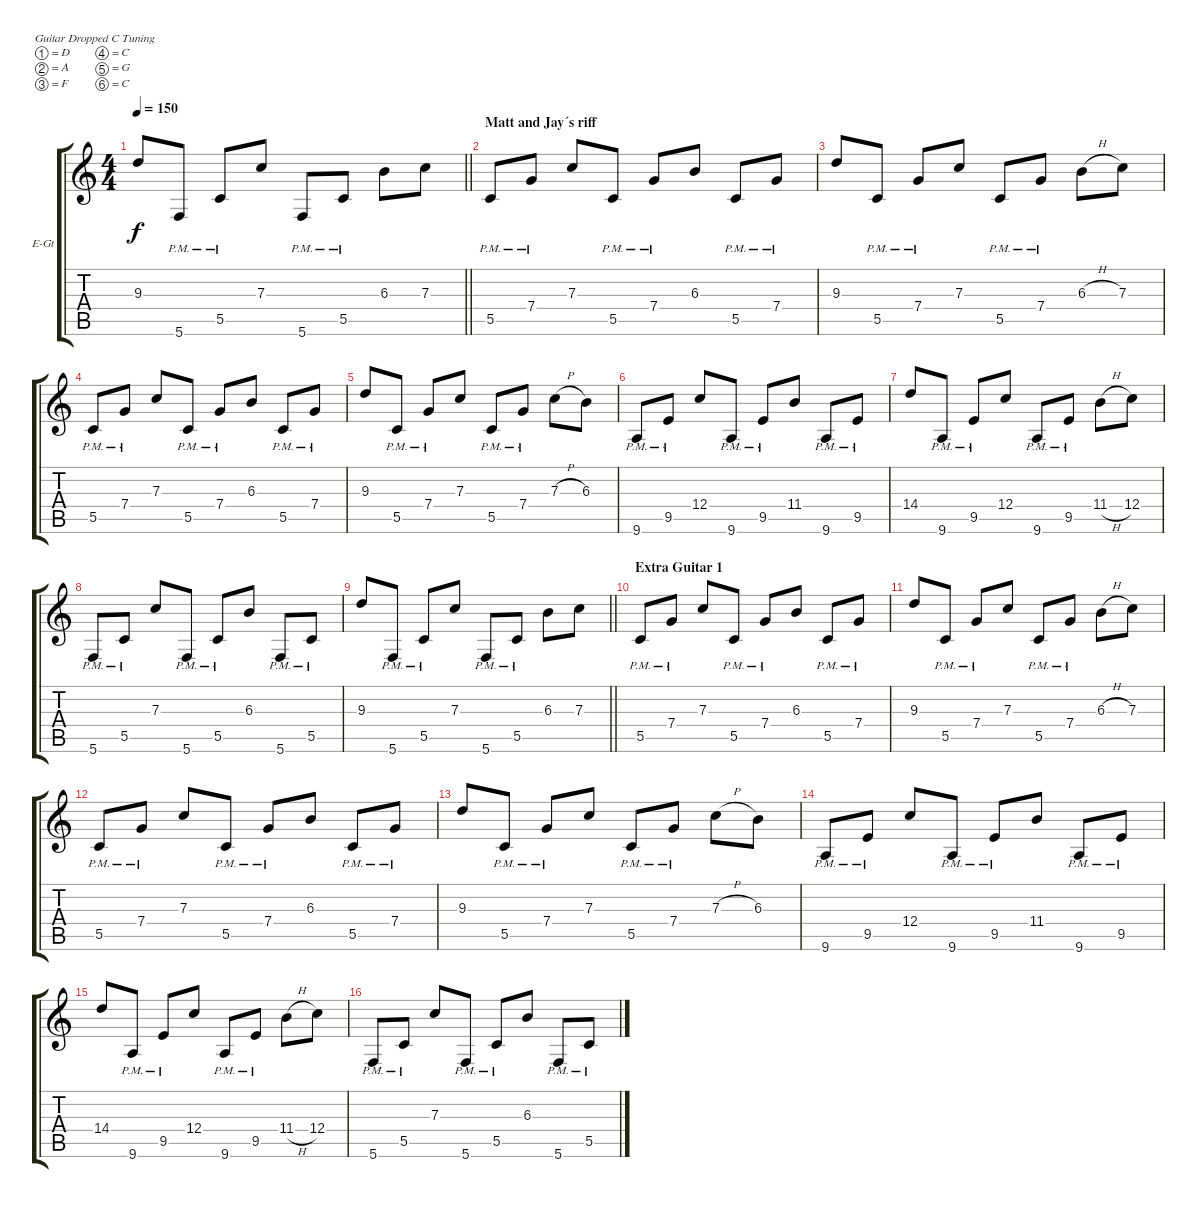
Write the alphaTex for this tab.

\bracketExtendMode groupsimilarinstruments
\firstSystemTrackNameOrientation horizontal
\otherSystemsTrackNameOrientation horizontal
\track ("Padge" "E-Gt") {solo instrument overdrivenguitar}
\staff {score tabs}
\tuning (D4 A3 F3 C3 G2 C2)
\ts (4 4)
\tempo 150
\clef g2
\barLineRight lightlight
\ks c
9.3.8{dy f} 5.6{pm}.8 5.5{pm}.8 7.3.8 5.6{pm}.8 5.5{pm}.8 6.3.8 7.3.8 |
\section ("" "Matt and Jay´s riff")
5.5{pm}.8 7.4{pm}.8 7.3.8 5.5{pm}.8 7.4{pm}.8 6.3.8 5.5{pm}.8 7.4{pm}.8 |
9.3.8 5.5{pm}.8 7.4{pm}.8 7.3.8 5.5{pm}.8 7.4{pm}.8 6.3{h}.8 7.3.8 |
5.5{pm}.8 7.4{pm}.8 7.3.8 5.5{pm}.8 7.4{pm}.8 6.3.8 5.5{pm}.8 7.4{pm}.8 |
9.3.8 5.5{pm}.8 7.4{pm}.8 7.3.8 5.5{pm}.8 7.4{pm}.8 7.3{h}.8 6.3.8 |
9.6{pm}.8 9.5{pm}.8 12.4.8 9.6{pm}.8 9.5{pm}.8 11.4.8 9.6{pm}.8 9.5{pm}.8 |
14.4.8 9.6{pm}.8 9.5{pm}.8 12.4.8 9.6{pm}.8 9.5{pm}.8 11.4{h}.8 12.4.8 |
5.6{pm}.8 5.5{pm}.8 7.3.8 5.6{pm}.8 5.5{pm}.8 6.3.8 5.6{pm}.8 5.5{pm}.8 |
\barLineRight lightlight
9.3.8 5.6{pm}.8 5.5{pm}.8 7.3.8 5.6{pm}.8 5.5{pm}.8 6.3.8 7.3.8 |
\section ("" "Extra Guitar 1")
5.5{pm}.8 7.4{pm}.8 7.3.8 5.5{pm}.8 7.4{pm}.8 6.3.8 5.5{pm}.8 7.4{pm}.8 |
9.3.8 5.5{pm}.8 7.4{pm}.8 7.3.8 5.5{pm}.8 7.4{pm}.8 6.3{h}.8 7.3.8 |
5.5{pm}.8 7.4{pm}.8 7.3.8 5.5{pm}.8 7.4{pm}.8 6.3.8 5.5{pm}.8 7.4{pm}.8 |
9.3.8 5.5{pm}.8 7.4{pm}.8 7.3.8 5.5{pm}.8 7.4{pm}.8 7.3{h}.8 6.3.8 |
9.6{pm}.8 9.5{pm}.8 12.4.8 9.6{pm}.8 9.5{pm}.8 11.4.8 9.6{pm}.8 9.5{pm}.8 |
14.4.8 9.6{pm}.8 9.5{pm}.8 12.4.8 9.6{pm}.8 9.5{pm}.8 11.4{h}.8 12.4.8 |
5.6{pm}.8 5.5{pm}.8 7.3.8 5.6{pm}.8 5.5{pm}.8 6.3.8 5.6{pm}.8 5.5{pm}.8
